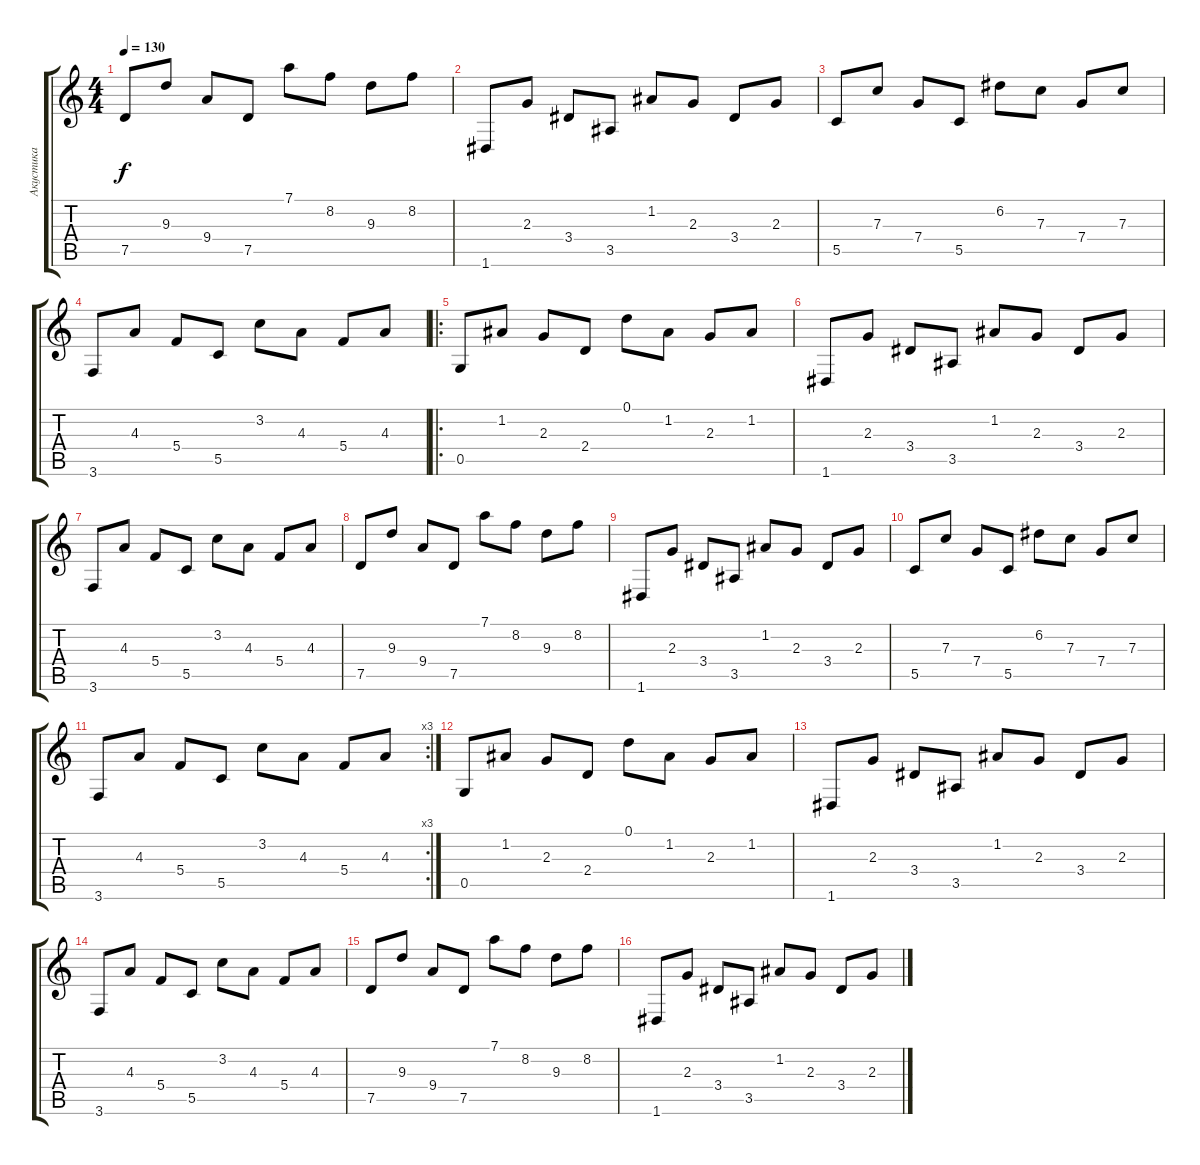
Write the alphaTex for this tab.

\track ("Акустика" "Акустика") {instrument acousticguitarnylon}
\staff {score tabs}
\tuning (D4 A3 F3 C3 G2 D2) {hide}
\ts (4 4)
\tempo 130
\clef g2
\ks c
7.5.8{dy f} 9.3.8 9.4.8 7.5.8 7.1.8 8.2.8 9.3.8 8.2.8 |
1.6.8 2.3.8 3.4.8 3.5.8 1.2.8 2.3.8 3.4.8 2.3.8 |
5.5.8 7.3.8 7.4.8 5.5.8 6.2.8 7.3.8 7.4.8 7.3.8 |
3.6.8 4.3.8 5.4.8 5.5.8 3.2.8 4.3.8 5.4.8 4.3.8 |
\ro
0.5.8 1.2.8 2.3.8 2.4.8 0.1.8 1.2.8 2.3.8 1.2.8 |
1.6.8 2.3.8 3.4.8 3.5.8 1.2.8 2.3.8 3.4.8 2.3.8 |
3.6.8 4.3.8 5.4.8 5.5.8 3.2.8 4.3.8 5.4.8 4.3.8 |
7.5.8 9.3.8 9.4.8 7.5.8 7.1.8 8.2.8 9.3.8 8.2.8 |
1.6.8 2.3.8 3.4.8 3.5.8 1.2.8 2.3.8 3.4.8 2.3.8 |
5.5.8 7.3.8 7.4.8 5.5.8 6.2.8 7.3.8 7.4.8 7.3.8 |
\rc 3
3.6.8 4.3.8 5.4.8 5.5.8 3.2.8 4.3.8 5.4.8 4.3.8 |
0.5.8 1.2.8 2.3.8 2.4.8 0.1.8 1.2.8 2.3.8 1.2.8 |
1.6.8 2.3.8 3.4.8 3.5.8 1.2.8 2.3.8 3.4.8 2.3.8 |
3.6.8 4.3.8 5.4.8 5.5.8 3.2.8 4.3.8 5.4.8 4.3.8 |
7.5.8 9.3.8 9.4.8 7.5.8 7.1.8 8.2.8 9.3.8 8.2.8 |
1.6.8 2.3.8 3.4.8 3.5.8 1.2.8 2.3.8 3.4.8 2.3.8
